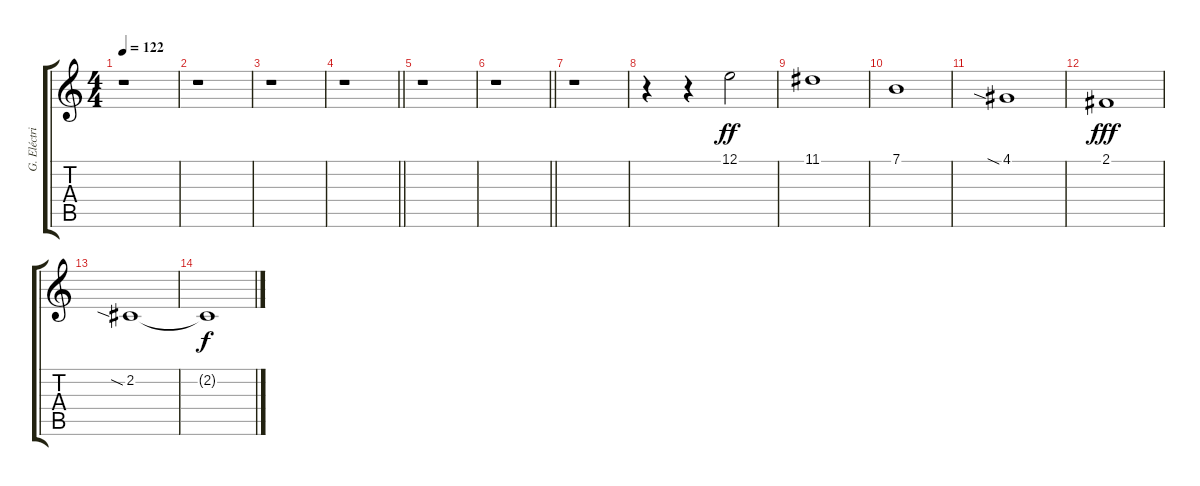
\track ("G. Eléctrica" "G. Eléctri") {instrument pad8sweep}
\staff {score tabs}
\tuning (E4 B3 G3 D3 A2 E2) {hide}
\ts (4 4)
\tempo 122
\clef g2
\ks c
r.1{dy mp} |
r.1 |
r.1 |
\barLineRight lightlight
r.1 |
r.1 |
\barLineRight lightlight
r.1 |
r.1 |
r.4 r.4 12.1.2{dy ff} |
11.1.1 |
7.1.1 |
4.1{sia}.1{volume 9} |
2.1.1{dy fff volume 6} |
2.2{sia}.1{volume 3} |
2.2{t}.1{dy f volume 2}
